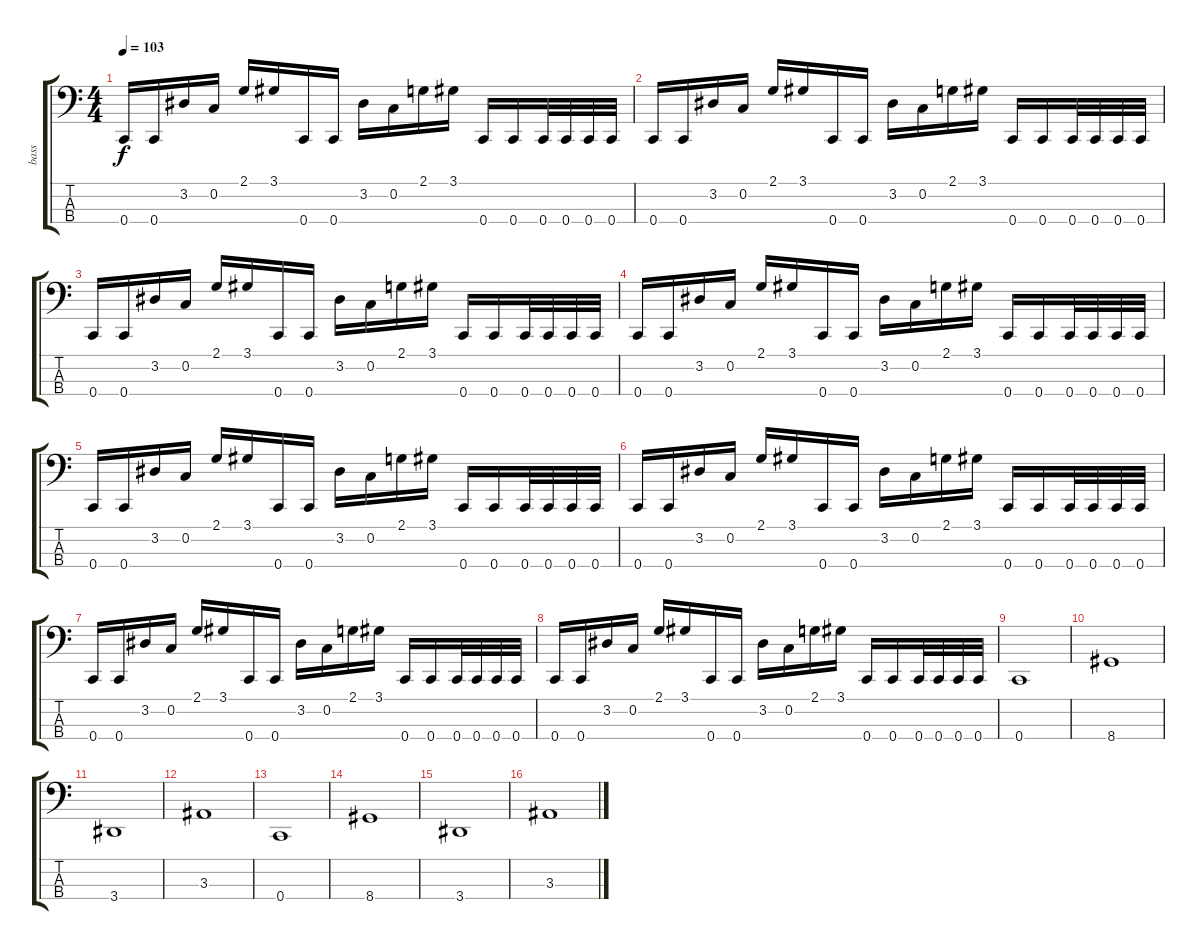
\track ("bass" "bass") {instrument electricbasspick}
\staff {score tabs}
\tuning (F2 C2 G1 C1) {hide}
\ts (4 4)
\tempo 103
\clef f4
\ks c
0.4.16{dy f} 0.4.16 3.2.16 0.2.16 2.1.16 3.1.16 0.4.16 0.4.16 3.2.16 0.2.16 2.1.16 3.1.16 0.4.16 0.4.16 0.4.32 0.4.32 0.4.32 0.4.32 |
0.4.16 0.4.16 3.2.16 0.2.16 2.1.16 3.1.16 0.4.16 0.4.16 3.2.16 0.2.16 2.1.16 3.1.16 0.4.16 0.4.16 0.4.32 0.4.32 0.4.32 0.4.32 |
0.4.16 0.4.16 3.2.16 0.2.16 2.1.16 3.1.16 0.4.16 0.4.16 3.2.16 0.2.16 2.1.16 3.1.16 0.4.16 0.4.16 0.4.32 0.4.32 0.4.32 0.4.32 |
0.4.16 0.4.16 3.2.16 0.2.16 2.1.16 3.1.16 0.4.16 0.4.16 3.2.16 0.2.16 2.1.16 3.1.16 0.4.16 0.4.16 0.4.32 0.4.32 0.4.32 0.4.32 |
0.4.16 0.4.16 3.2.16 0.2.16 2.1.16 3.1.16 0.4.16 0.4.16 3.2.16 0.2.16 2.1.16 3.1.16 0.4.16 0.4.16 0.4.32 0.4.32 0.4.32 0.4.32 |
0.4.16 0.4.16 3.2.16 0.2.16 2.1.16 3.1.16 0.4.16 0.4.16 3.2.16 0.2.16 2.1.16 3.1.16 0.4.16 0.4.16 0.4.32 0.4.32 0.4.32 0.4.32 |
0.4.16 0.4.16 3.2.16 0.2.16 2.1.16 3.1.16 0.4.16 0.4.16 3.2.16 0.2.16 2.1.16 3.1.16 0.4.16 0.4.16 0.4.32 0.4.32 0.4.32 0.4.32 |
0.4.16 0.4.16 3.2.16 0.2.16 2.1.16 3.1.16 0.4.16 0.4.16 3.2.16 0.2.16 2.1.16 3.1.16 0.4.16 0.4.16 0.4.32 0.4.32 0.4.32 0.4.32 |
0.4.1 |
8.4.1 |
3.4.1 |
3.3.1 |
0.4.1 |
8.4.1 |
3.4.1 |
3.3.1
